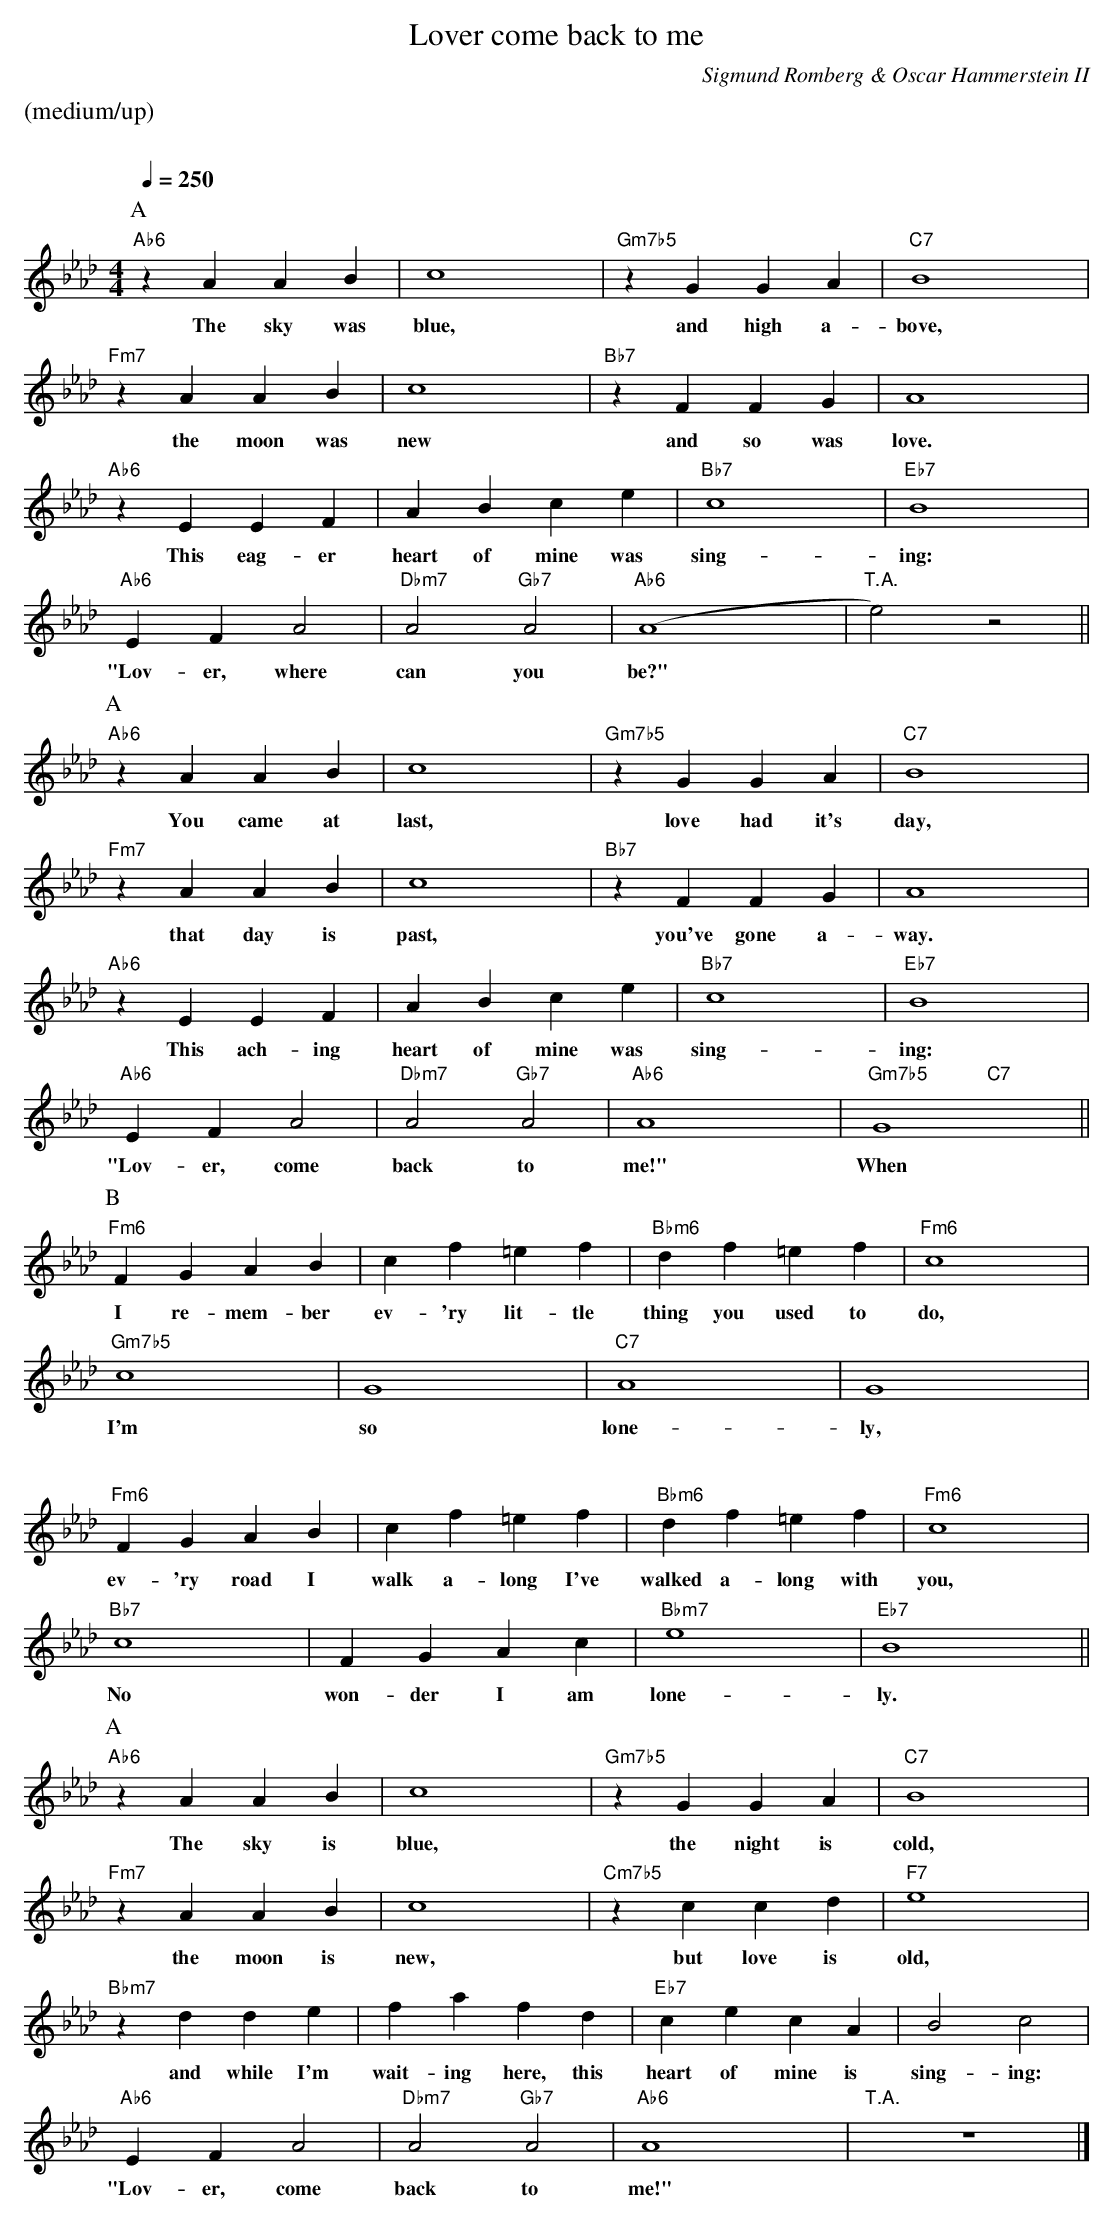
X:1
T: Lover come back to me
M:4/4
L:1/4
C:Sigmund Romberg & Oscar Hammerstein II
Q:1/4=250
%%staves (chords melody)
K:Ab
%%text (medium/up)
%%vskip 20
P: A
V:chords
"Ab6"x2 x2 | x2 x2 | "Gm7b5"x2 x2 | "C7"x2 x2 |
"Fm7"x2 x2 | x2 x2 | "Bb7"x2 x2 | x2 x2 |
"Ab6"x2 x2 | x2 x2 | "Bb7"x2 x2 | "Eb7"x2 x2 |
"Ab6"x2 x2 | "Dbm7"x2 "Gb7"x2 | "Ab6"x2 x2 | "T.A."x2 x2 ||
V:melody
zAAB | c4 | zGGA | B4 |
w:The sky was blue, and high a-bove,
zAAB | c4 | zFFG | A4 |
w:the moon was new and so was love.
zEEF | ABce | c4 | B4 |
w:This eag-er heart of mine was sing-ing:
EFA2 | A2A2 | (A4 | e2)z2 ||
w:"Lov-er, where can you be?"*
P: A
V:chords
"Ab6"x2 x2 | x2 x2 | "Gm7b5"x2 x2 | "C7"x2 x2 |
"Fm7"x2 x2 | x2 x2 | "Bb7"x2 x2 | x2 x2 |
"Ab6"x2 x2 | x2 x2 | "Bb7"x2 x2 | "Eb7"x2 x2 |
"Ab6"x2 x2 | "Dbm7"x2 "Gb7"x2 | "Ab6"x2 x2 | "Gm7b5"x2 "C7"x2 ||
V:melody
zAAB | c4 | zGGA | B4 |
w:You came at last, love had it's day,
zAAB | c4 | zFFG | A4 |
w:that day is past, you've gone a-way.
zEEF | ABce | c4 | B4 |
w:This ach-ing heart of mine was sing-ing:
EFA2 | A2A2 | A4 | G4 ||
w:"Lov-er, come back to me!" When
P: B
V:chords
"Fm6"x2 x2 | x2 x2 | "Bbm6"x2 x2 | "Fm6"x2 x2 |
"Gm7b5"x2 x2 | x2 x2 | "C7"x2 x2 | x2 x2 |
"Fm6"x2 x2 | x2 x2 | "Bbm6"x2 x2 | "Fm6"x2 x2 |
"Bb7"x2 x2 | x2 x2 | "Bbm7"x2 x2 | "Eb7"x2 x2 ||
V:melody
FGAB | cf=ef | df=ef | c4 |
w:I re-mem-ber ev-'ry lit-tle thing you used to do,
c4 | G4 | A4 | G4 |
w:I'm so lone-ly,
FGAB | cf=ef | df=ef | c4 |
w:ev-'ry road I walk a-long I've walked a-long with you,
c4 | FGAc | e4 | B4 ||
w:No won-der I am lone-ly.
P: A
V:chords
"Ab6"x2 x2 | x2 x2 | "Gm7b5"x2 x2 | "C7"x2 x2 |
"Fm7"x2 x2 | x2 x2 | "Cm7b5"x2 x2 | "F7"x2 x2 |
"Bbm7"x2 x2 | x2 x2 | "Eb7"x2 x2 | x2 x2 |
"Ab6"x2 x2 | "Dbm7"x2 "Gb7"x2 | "Ab6"x2 x2 | "T.A."x2 x2 |]
V:melody
zAAB | c4 | zGGA | B4 |
w:The sky is blue, the night is cold,
zAAB | c4 | zccd | e4 |
w:the moon is new, but love is old,
zdde | fafd | cecA | B2c2 |
w:and while I'm wait-ing here, this heart of mine is sing-ing:
EFA2 | A2A2 | A4 | z4 |]
w:"Lov-er, come back to me!"
